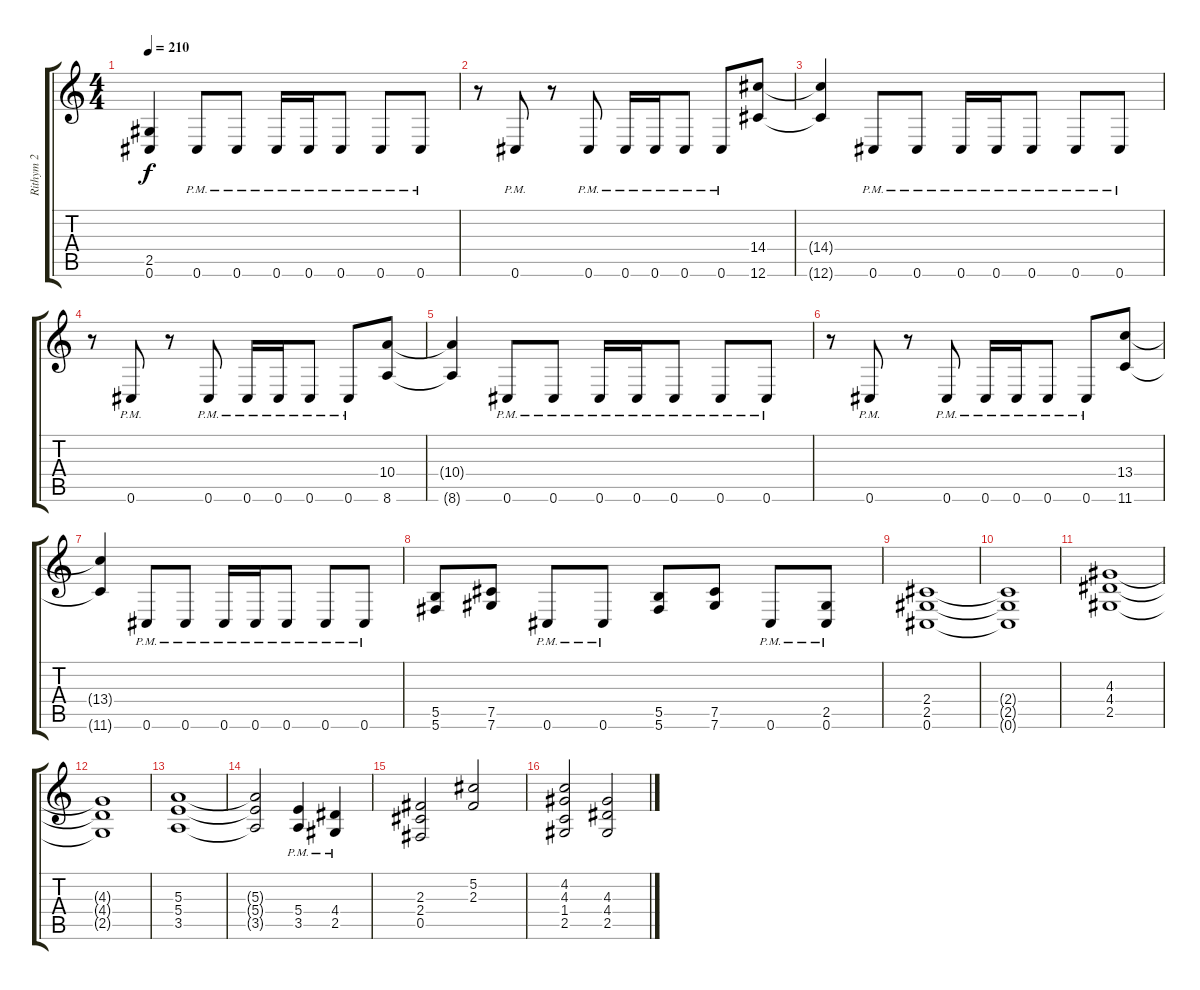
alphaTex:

\track ("Rithym 2" "Rithym 2") {instrument distortionguitar}
\staff {score tabs}
\tuning (Db4 Ab3 E3 B2 Gb2 Db2) {hide}
\ts (4 4)
\tempo 210
\clef g2
\ks c
(2.5{t} 0.6{t}).4{dy f} 0.6{pm}.8 0.6{pm}.8 0.6{pm}.16 0.6{pm}.16 0.6{pm}.8 0.6{pm}.8 0.6{pm}.8 |
r.8 0.6{pm}.8 r.8 0.6{pm}.8 0.6{pm}.16 0.6{pm}.16 0.6{pm}.8 0.6{pm}.8 (14.4 12.6).8 |
(14.4{t} 12.6{t}).4 0.6{pm}.8 0.6{pm}.8 0.6{pm}.16 0.6{pm}.16 0.6{pm}.8 0.6{pm}.8 0.6{pm}.8 |
r.8 0.6{pm}.8 r.8 0.6{pm}.8 0.6{pm}.16 0.6{pm}.16 0.6{pm}.8 0.6{pm}.8 (10.4 8.6).8 |
(10.4{t} 8.6{t}).4 0.6{pm}.8 0.6{pm}.8 0.6{pm}.16 0.6{pm}.16 0.6{pm}.8 0.6{pm}.8 0.6{pm}.8 |
r.8 0.6{pm}.8 r.8 0.6{pm}.8 0.6{pm}.16 0.6{pm}.16 0.6{pm}.8 0.6{pm}.8 (13.4 11.6).8 |
(13.4{t} 11.6{t}).4 0.6{pm}.8 0.6{pm}.8 0.6{pm}.16 0.6{pm}.16 0.6{pm}.8 0.6{pm}.8 0.6{pm}.8 |
(5.5 5.6).8 (7.5 7.6).8 0.6{pm}.8 0.6{pm}.8 (5.5 5.6).8 (7.5 7.6).8 0.6{pm}.8 (2.5{pm} 0.6{pm}).8 |
(2.4 2.5 0.6).1 |
(2.4{t} 2.5{t} 0.6{t}).1 |
(4.3 4.4 2.5).1 |
(4.3{t} 4.4{t} 2.5{t}).1 |
(5.3 5.4 3.5).1 |
(5.3{t} 5.4{t} 3.5{t}).2 (5.4{pm} 3.5{pm}).4 (4.4{pm} 2.5{pm}).4 |
(2.3 2.4 0.5).2 (5.2 2.3).2 |
(4.2 4.3 1.4 2.5).2 (4.3 4.4 2.5).2
